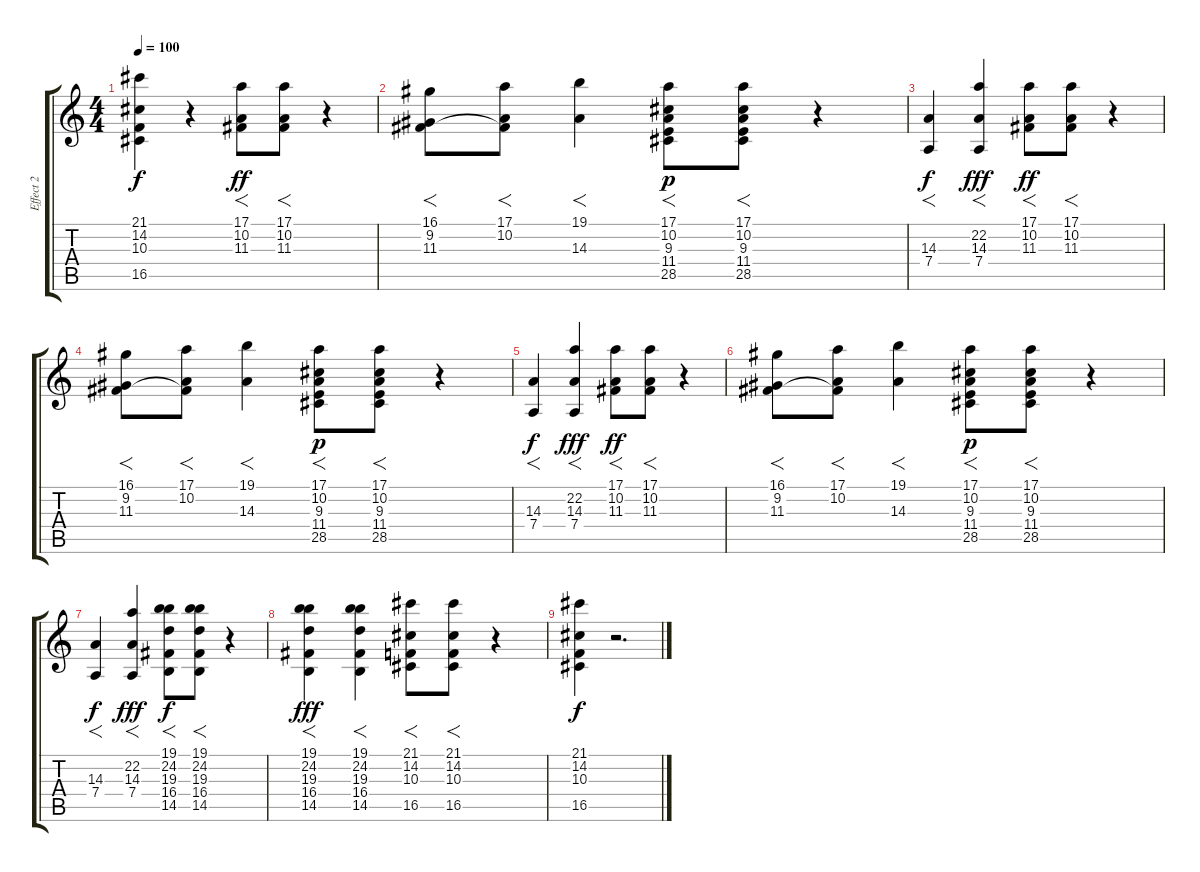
\track ("Effect 2" "Effect 2") {instrument percussiveorgan}
\staff {score tabs}
\tuning (E4 B3 G3 D3 A2 E2) {hide}
\ts (4 4)
\tempo 100
\clef g2
\ks c
(21.1 14.2 10.3 16.5).4{dy f} r.4 (17.1 10.2 11.3).8{f dy ff} (17.1 10.2 11.3).8{f} r.4 |
(16.1 9.2 11.3).8{f} (17.1 10.2 11.3{t}).8{f} (19.1 14.3).4{f} (17.1 10.2 9.3 11.4 28.5).8{f dy p} (17.1 10.2 9.3 11.4 28.5).8{f} r.4 |
(14.3 7.4).4{f dy f} (22.2 14.3 7.4).4{f dy fff} (17.1 10.2 11.3).8{f dy ff} (17.1 10.2 11.3).8{f} r.4 |
(16.1 9.2 11.3).8{f} (17.1 10.2 11.3{t}).8{f} (19.1 14.3).4{f} (17.1 10.2 9.3 11.4 28.5).8{f dy p} (17.1 10.2 9.3 11.4 28.5).8{f} r.4 |
(14.3 7.4).4{f dy f} (22.2 14.3 7.4).4{f dy fff} (17.1 10.2 11.3).8{f dy ff} (17.1 10.2 11.3).8{f} r.4 |
(16.1 9.2 11.3).8{f} (17.1 10.2 11.3{t}).8{f} (19.1 14.3).4{f} (17.1 10.2 9.3 11.4 28.5).8{f dy p} (17.1 10.2 9.3 11.4 28.5).8{f} r.4 |
(14.3 7.4).4{f dy f} (22.2 14.3 7.4).4{f dy fff} (19.1 24.2 19.3 16.4 14.5).8{f dy f} (19.1 24.2 19.3 16.4 14.5).8{f} r.4 |
(19.1 24.2 19.3 16.4 14.5).4{f dy fff} (19.1 24.2 19.3 16.4 14.5).4{f} (21.1 14.2 10.3 16.5).8{f} (21.1 14.2 10.3 16.5).8{f} r.4 |
(21.1 14.2 10.3 16.5).4{dy f} r.2{d}
